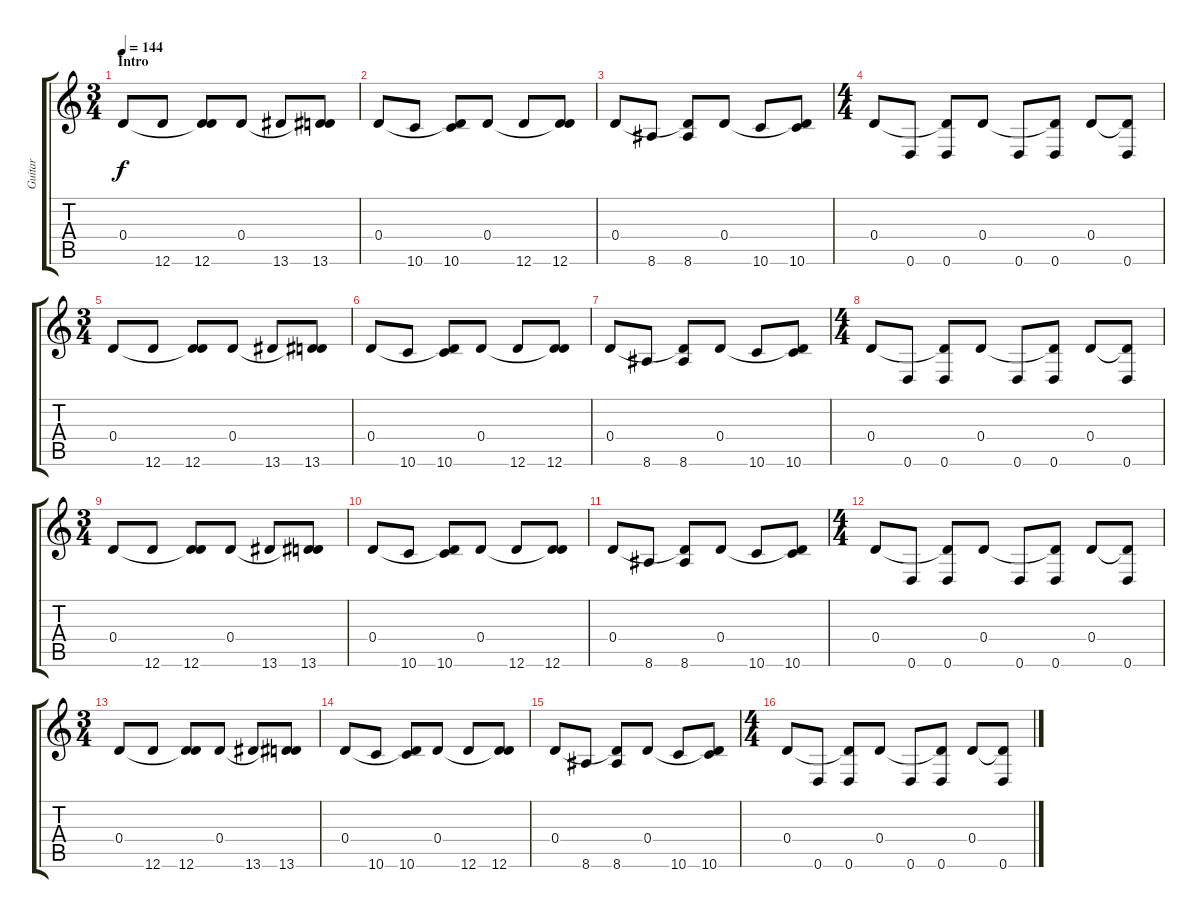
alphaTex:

\track ("Guitar" "Guitar") {instrument acousticguitarnylon}
\staff {score tabs}
\tuning (E4 B3 G3 D3 A2 D2) {hide}
\ts (3 4)
\section ("" "Intro")
\tempo 144
\clef g2
\ks c
0.4.8{dy f instrument acousticguitarnylon} 12.6.8 (0.4{t} 12.6).8 0.4.8 13.6.8 (0.4{t} 13.6).8 |
0.4.8 10.6.8 (0.4{t} 10.6).8 0.4.8 12.6.8 (0.4{t} 12.6).8 |
0.4.8 8.6.8 (0.4{t} 8.6).8 0.4.8 10.6.8 (0.4{t} 10.6).8 |
\ts (4 4)
0.4.8 0.6.8 (0.4{t} 0.6).8 0.4.8 0.6.8 (0.4{t} 0.6).8 0.4.8 (0.4{t} 0.6).8 |
\ts (3 4)
0.4.8 12.6.8 (0.4{t} 12.6).8 0.4.8 13.6.8 (0.4{t} 13.6).8 |
0.4.8 10.6.8 (0.4{t} 10.6).8 0.4.8 12.6.8 (0.4{t} 12.6).8 |
0.4.8 8.6.8 (0.4{t} 8.6).8 0.4.8 10.6.8 (0.4{t} 10.6).8 |
\ts (4 4)
0.4.8 0.6.8 (0.4{t} 0.6).8 0.4.8 0.6.8 (0.4{t} 0.6).8 0.4.8 (0.4{t} 0.6).8 |
\ts (3 4)
0.4.8 12.6.8 (0.4{t} 12.6).8 0.4.8 13.6.8 (0.4{t} 13.6).8 |
0.4.8 10.6.8 (0.4{t} 10.6).8 0.4.8 12.6.8 (0.4{t} 12.6).8 |
0.4.8 8.6.8 (0.4{t} 8.6).8 0.4.8 10.6.8 (0.4{t} 10.6).8 |
\ts (4 4)
0.4.8 0.6.8 (0.4{t} 0.6).8 0.4.8 0.6.8 (0.4{t} 0.6).8 0.4.8 (0.4{t} 0.6).8 |
\ts (3 4)
0.4.8 12.6.8 (0.4{t} 12.6).8 0.4.8 13.6.8 (0.4{t} 13.6).8 |
0.4.8 10.6.8 (0.4{t} 10.6).8 0.4.8 12.6.8 (0.4{t} 12.6).8 |
0.4.8 8.6.8 (0.4{t} 8.6).8 0.4.8 10.6.8 (0.4{t} 10.6).8 |
\ts (4 4)
0.4.8 0.6.8 (0.4{t} 0.6).8 0.4.8 0.6.8 (0.4{t} 0.6).8 0.4.8 (0.4{t} 0.6).8
